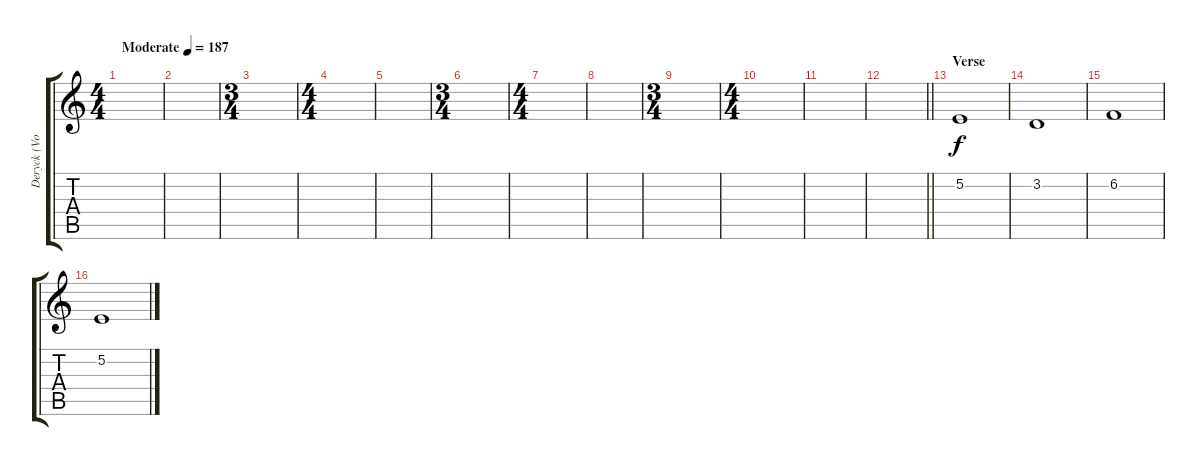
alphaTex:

\track ("Deryck (Vocals)" "Deryck (Vo") {instrument lead2sawtooth}
\staff {score tabs}
\tuning (E4 B3 G3 D3 A2 E2) {hide}
\ts (4 4)
\tempo (187 "Moderate")
\clef g2
\ks c
|
|
\ts (3 4)
|
\ts (4 4)
|
|
\ts (3 4)
|
\ts (4 4)
|
|
\ts (3 4)
|
\ts (4 4)
|
|
\barLineRight lightlight
|
\section ("" "Verse")
5.2.1 |
3.2.1 |
6.2.1 |
5.2.1
